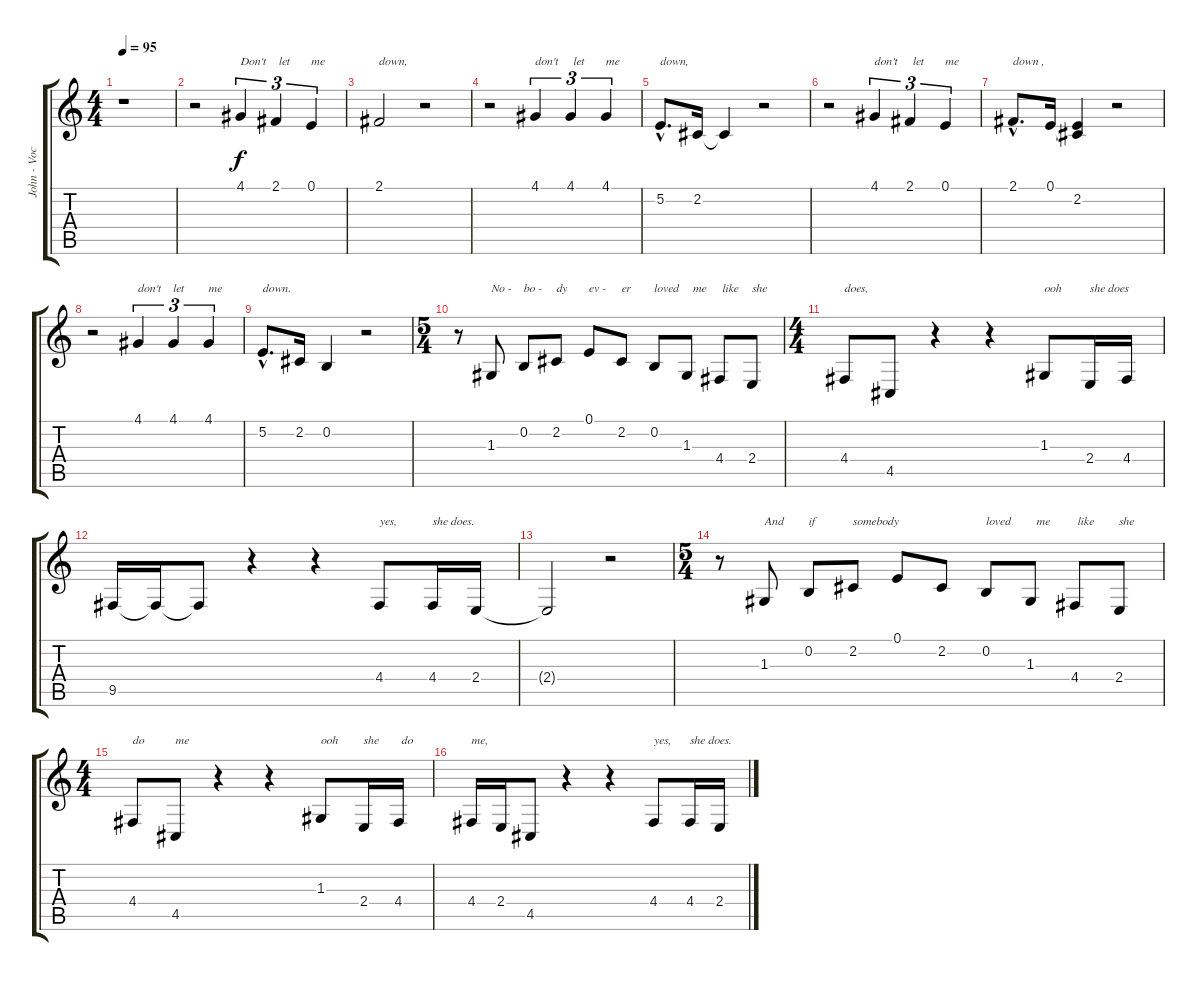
\track ("John - Vocal" "John - Voc") {instrument brightacousticpiano}
\staff {score tabs}
\tuning (E4 B3 G3 D3 A2 E2) {hide}
\ts (4 4)
\tempo 95
\clef g2
\ks c
r.1{dy f instrument brightacousticpiano} |
r.2 4.1.4{tu (3 2) txt "Don't"} 2.1.4{tu (3 2) txt " let"} 0.1.4{tu (3 2) txt "me"} |
2.1.2{txt "down,"} r.2 |
r.2 4.1.4{tu (3 2) txt "don't"} 4.1.4{tu (3 2) txt " let"} 4.1.4{tu (3 2) txt "me"} |
5.2{hac}.8{d txt "down,"} 2.2.16 2.2{t}.4 r.2 |
r.2 4.1.4{tu (3 2) txt "don't"} 2.1.4{tu (3 2) txt " let"} 0.1.4{tu (3 2) txt "me"} |
2.1{hac}.8{d txt "down ,"} 0.1.16 (0.1{t} 2.2).4 r.2 |
r.2 4.1.4{tu (3 2) txt "don't"} 4.1.4{tu (3 2) txt "let"} 4.1.4{tu (3 2) txt "me"} |
5.2{hac}.8{d txt "down."} 2.2.16 0.2.4 r.2 |
\ts (5 4)
r.8 1.3.8{txt "No -"} 0.2.8{txt "bo -"} 2.2.8{txt "dy"} 0.1.8{txt "ev -"} 2.2.8{txt "er"} 0.2.8{txt "loved"} 1.3.8{txt "  me"} 4.4.8{txt " like"} 2.4.8{txt "she"} |
\ts (4 4)
4.4.8{txt "does,"} 4.5.8 r.4 r.4 1.3.8{txt "ooh"} 2.4.16{txt "she does"} 4.4.16 |
9.5.16 9.5{t}.16 9.5{t}.8 r.4 r.4 4.4.8{txt "yes,"} 4.4.16{txt "she does."} 2.4.16 |
2.4{t}.2 r.2 |
\ts (5 4)
r.8 1.3.8{txt "And"} 0.2.8{txt "if"} 2.2.8{txt "somebody"} 0.1.8{txt " "} 2.2.8{txt " "} 0.2.8{txt "loved"} 1.3.8{txt "  me"} 4.4.8{txt " like"} 2.4.8{txt "she"} |
\ts (4 4)
4.4.8{txt "do "} 4.5.8{txt "me"} r.4 r.4 1.3.8{txt "ooh"} 2.4.16{txt "she"} 4.4.16{txt " do"} |
4.4.16{txt "me,"} 2.4.16 4.5.8 r.4 r.4 4.4.8{txt "yes,"} 4.4.16{txt "she does."} 2.4.16
